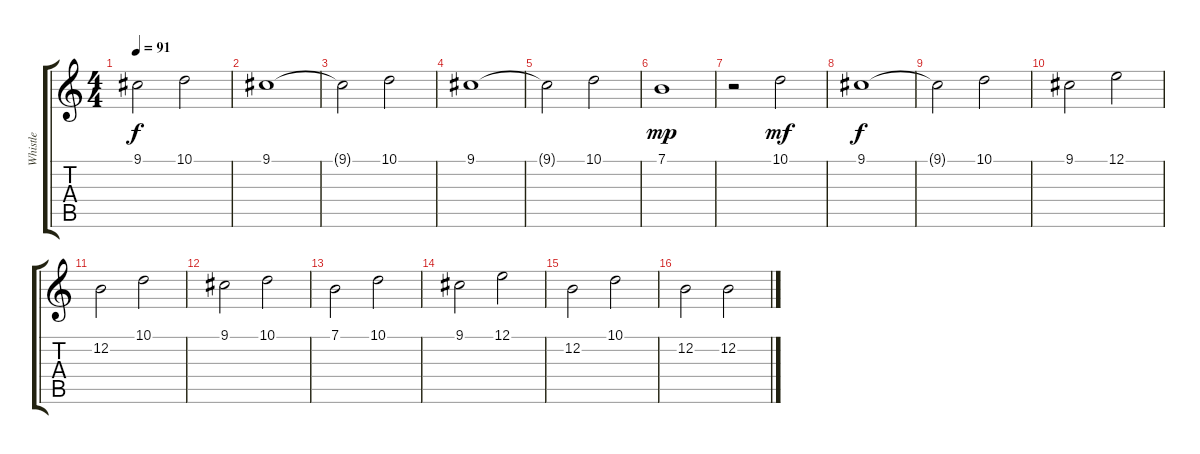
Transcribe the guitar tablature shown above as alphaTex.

\track ("Whistle" "Whistle") {instrument whistle}
\staff {score tabs}
\tuning (E4 B3 G3 D3 A2 E2) {hide}
\ts (4 4)
\tempo 91
\clef g2
\ks c
9.1{t}.2{dy f} 10.1.2 |
9.1.1 |
9.1{t}.2 10.1.2 |
9.1.1 |
9.1{t}.2 10.1.2 |
7.1.1{dy mp} |
r.2 10.1.2{dy mf} |
9.1.1{dy f} |
9.1{t}.2 10.1.2 |
9.1.2 12.1.2 |
12.2.2 10.1.2 |
9.1.2 10.1.2 |
7.1.2 10.1.2 |
9.1.2 12.1.2 |
12.2.2 10.1.2 |
12.2.2 12.2.2
